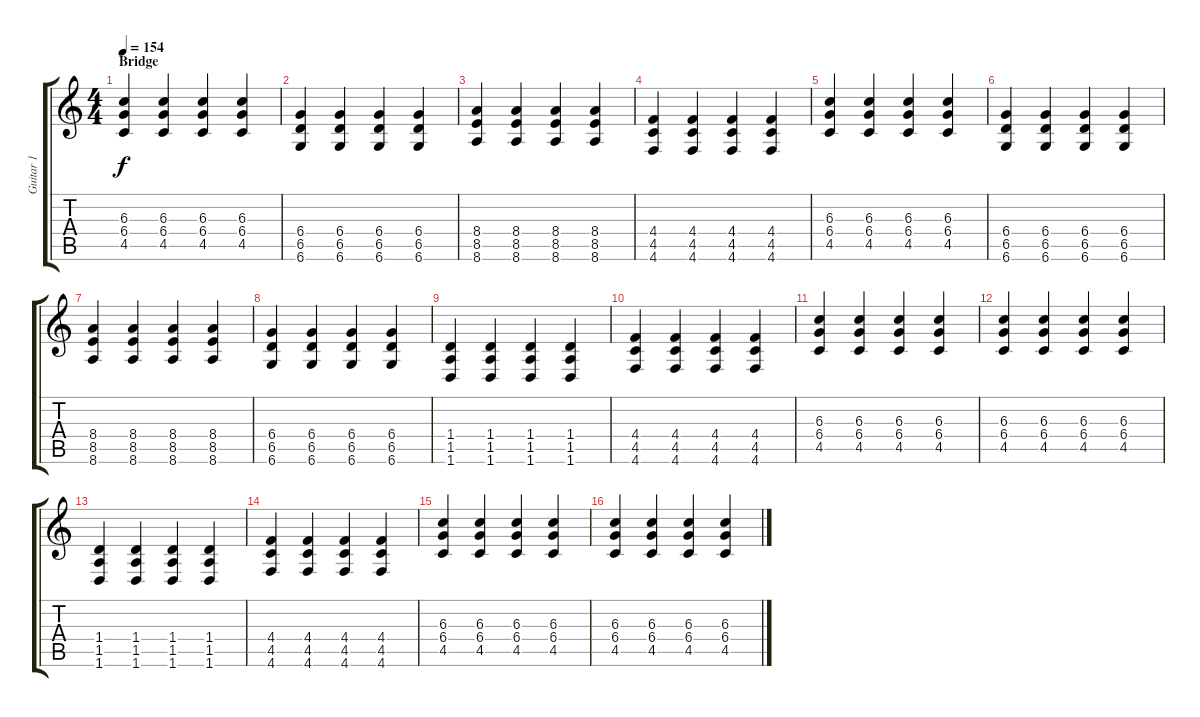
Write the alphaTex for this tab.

\track ("Guitar 1" "Guitar 1") {instrument distortionguitar}
\staff {score tabs}
\tuning (Eb4 Bb3 Gb3 Db3 Ab2 Db2) {hide}
\ts (4 4)
\section ("" "Bridge")
\tempo 154
\clef g2
\ks c
(6.3 6.4 4.5).4{dy f} (6.3 6.4 4.5).4 (6.3 6.4 4.5).4 (6.3 6.4 4.5).4 |
(6.4 6.5 6.6).4 (6.4 6.5 6.6).4 (6.4 6.5 6.6).4 (6.4 6.5 6.6).4 |
(8.4 8.5 8.6).4 (8.4 8.5 8.6).4 (8.4 8.5 8.6).4 (8.4 8.5 8.6).4 |
(4.4 4.5 4.6).4 (4.4 4.5 4.6).4 (4.4 4.5 4.6).4 (4.4 4.5 4.6).4 |
(6.3 6.4 4.5).4 (6.3 6.4 4.5).4 (6.3 6.4 4.5).4 (6.3 6.4 4.5).4 |
(6.4 6.5 6.6).4 (6.4 6.5 6.6).4 (6.4 6.5 6.6).4 (6.4 6.5 6.6).4 |
(8.4 8.5 8.6).4 (8.4 8.5 8.6).4 (8.4 8.5 8.6).4 (8.4 8.5 8.6).4 |
(6.4 6.5 6.6).4 (6.4 6.5 6.6).4 (6.4 6.5 6.6).4 (6.4 6.5 6.6).4 |
(1.4 1.5 1.6).4 (1.4 1.5 1.6).4 (1.4 1.5 1.6).4 (1.4 1.5 1.6).4 |
(4.4 4.5 4.6).4 (4.4 4.5 4.6).4 (4.4 4.5 4.6).4 (4.4 4.5 4.6).4 |
(6.3 6.4 4.5).4 (6.3 6.4 4.5).4 (6.3 6.4 4.5).4 (6.3 6.4 4.5).4 |
(6.3 6.4 4.5).4 (6.3 6.4 4.5).4 (6.3 6.4 4.5).4 (6.3 6.4 4.5).4 |
(1.4 1.5 1.6).4 (1.4 1.5 1.6).4 (1.4 1.5 1.6).4 (1.4 1.5 1.6).4 |
(4.4 4.5 4.6).4 (4.4 4.5 4.6).4 (4.4 4.5 4.6).4 (4.4 4.5 4.6).4 |
(6.3 6.4 4.5).4 (6.3 6.4 4.5).4 (6.3 6.4 4.5).4 (6.3 6.4 4.5).4 |
(6.3 6.4 4.5).4 (6.3 6.4 4.5).4 (6.3 6.4 4.5).4 (6.3 6.4 4.5).4
